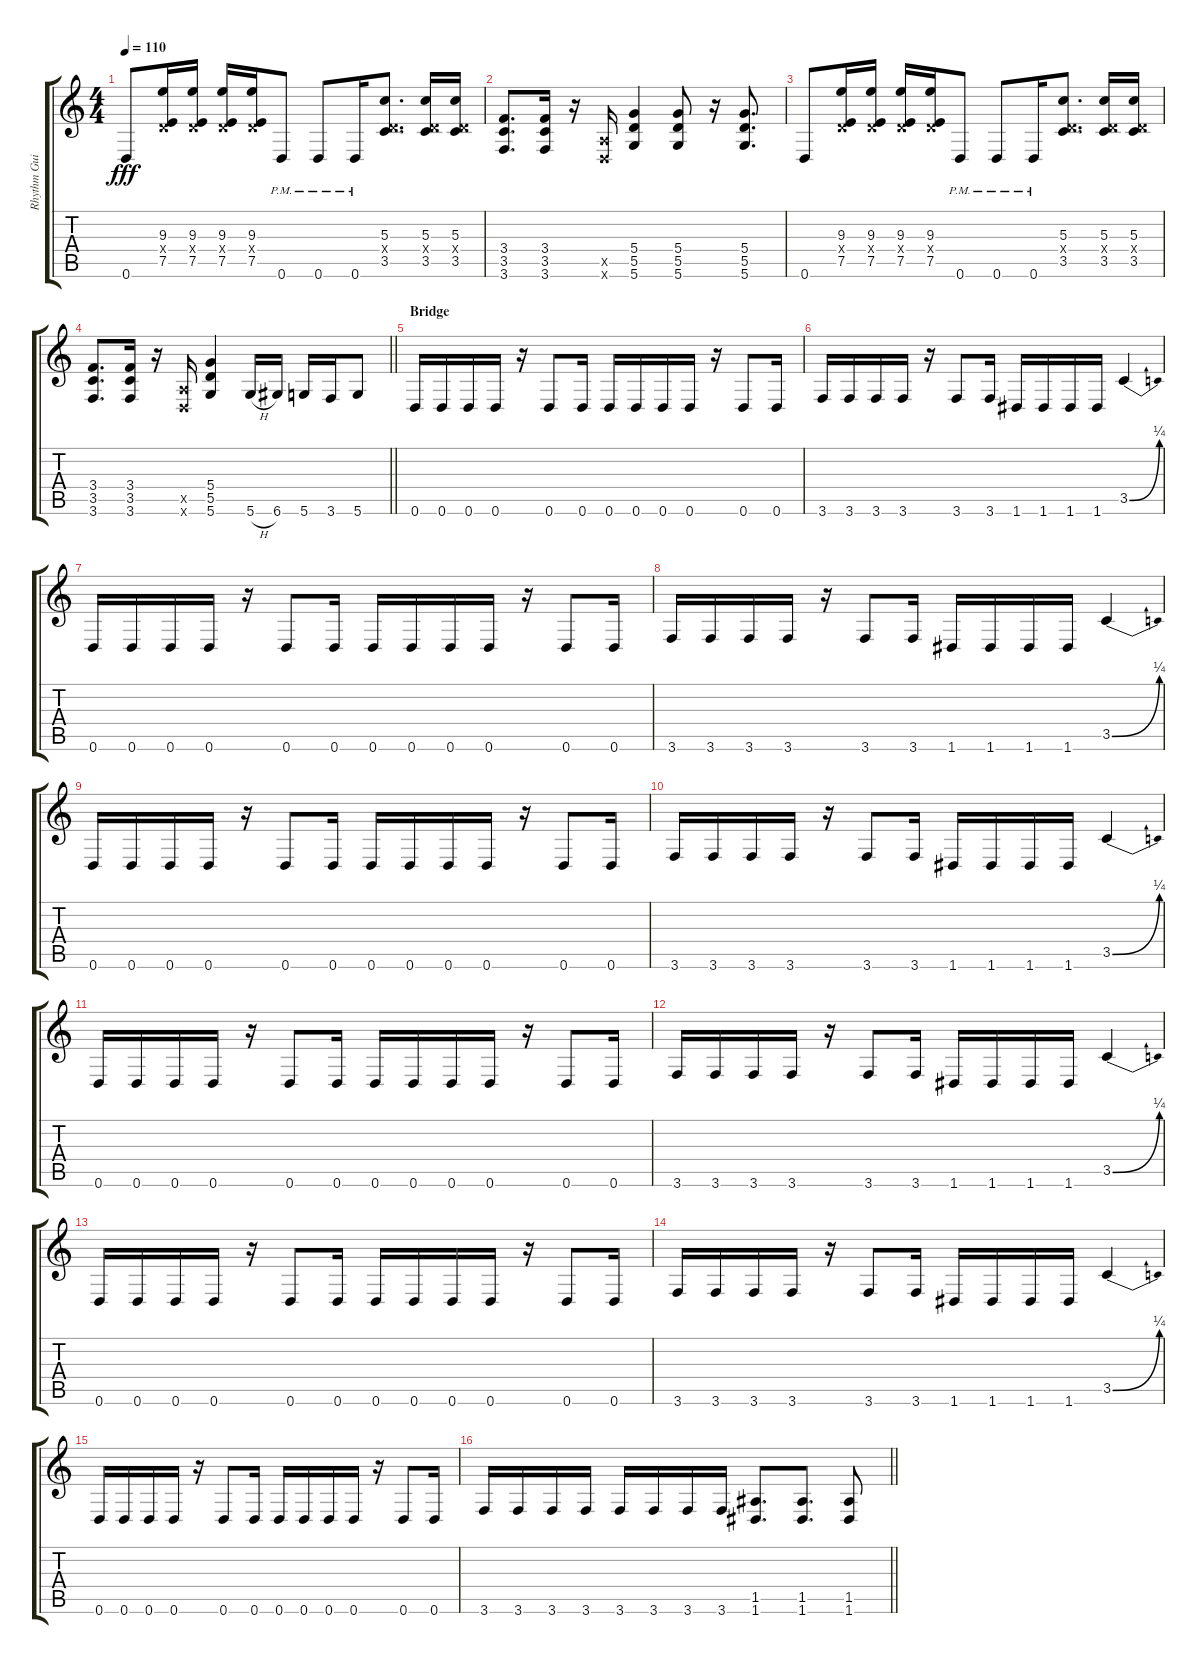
\track ("Rhythm Guitar R" "Rhythm Gui") {instrument overdrivenguitar}
\staff {score tabs}
\tuning (E4 B3 G3 D3 A2 D2) {hide}
\ts (4 4)
\tempo 110
\clef g2
\ks c
0.6.8{dy fff} (9.3 0.4{x} 7.5).16 (9.3 0.4{x} 7.5).16 (9.3 0.4{x} 7.5).16 (9.3 0.4{x} 7.5).16 0.6{pm}.8 0.6{pm}.8 0.6{pm}.16 (5.3 0.4{x} 3.5).8{d} (5.3 0.4{x} 3.5).16 (5.3 0.4{x} 3.5).16 |
(3.4 3.5 3.6).8{d} (3.4 3.5 3.6).16 r.16 (0.5{x} 0.6{x}).16 (5.4 5.5 5.6).4 (5.4 5.5 5.6).8 r.16 (5.4 5.5 5.6).8{d} |
0.6.8 (9.3 0.4{x} 7.5).16 (9.3 0.4{x} 7.5).16 (9.3 0.4{x} 7.5).16 (9.3 0.4{x} 7.5).16 0.6{pm}.8 0.6{pm}.8 0.6{pm}.16 (5.3 0.4{x} 3.5).8{d} (5.3 0.4{x} 3.5).16 (5.3 0.4{x} 3.5).16 |
\barLineRight lightlight
(3.4 3.5 3.6).8{d} (3.4 3.5 3.6).16 r.16 (0.5{x} 0.6{x}).16 (5.4 5.5 5.6).4 5.6{h}.16 6.6.16 5.6.16 3.6.16 5.6.8 |
\section ("" "Bridge")
0.6.16 0.6.16 0.6.16 0.6.16 r.16 0.6.8 0.6.16 0.6.16 0.6.16 0.6.16 0.6.16 r.16 0.6.8 0.6.16 |
3.6.16 3.6.16 3.6.16 3.6.16 r.16 3.6.8 3.6.16 1.6.16 1.6.16 1.6.16 1.6.16 3.5{be (bend 0 0 60 1)}.4 |
0.6.16 0.6.16 0.6.16 0.6.16 r.16 0.6.8 0.6.16 0.6.16 0.6.16 0.6.16 0.6.16 r.16 0.6.8 0.6.16 |
3.6.16 3.6.16 3.6.16 3.6.16 r.16 3.6.8 3.6.16 1.6.16 1.6.16 1.6.16 1.6.16 3.5{be (bend 0 0 60 1)}.4 |
0.6.16 0.6.16 0.6.16 0.6.16 r.16 0.6.8 0.6.16 0.6.16 0.6.16 0.6.16 0.6.16 r.16 0.6.8 0.6.16 |
3.6.16 3.6.16 3.6.16 3.6.16 r.16 3.6.8 3.6.16 1.6.16 1.6.16 1.6.16 1.6.16 3.5{be (bend 0 0 60 1)}.4 |
0.6.16 0.6.16 0.6.16 0.6.16 r.16 0.6.8 0.6.16 0.6.16 0.6.16 0.6.16 0.6.16 r.16 0.6.8 0.6.16 |
3.6.16 3.6.16 3.6.16 3.6.16 r.16 3.6.8 3.6.16 1.6.16 1.6.16 1.6.16 1.6.16 3.5{be (bend 0 0 60 1)}.4 |
0.6.16 0.6.16 0.6.16 0.6.16 r.16 0.6.8 0.6.16 0.6.16 0.6.16 0.6.16 0.6.16 r.16 0.6.8 0.6.16 |
3.6.16 3.6.16 3.6.16 3.6.16 r.16 3.6.8 3.6.16 1.6.16 1.6.16 1.6.16 1.6.16 3.5{be (bend 0 0 60 1)}.4 |
0.6.16 0.6.16 0.6.16 0.6.16 r.16 0.6.8 0.6.16 0.6.16 0.6.16 0.6.16 0.6.16 r.16 0.6.8 0.6.16 |
\barLineRight lightlight
3.6.16 3.6.16 3.6.16 3.6.16 3.6.16 3.6.16 3.6.16 3.6.16 (1.5 1.6).8{d} (1.5 1.6).8{d} (1.5 1.6).8
